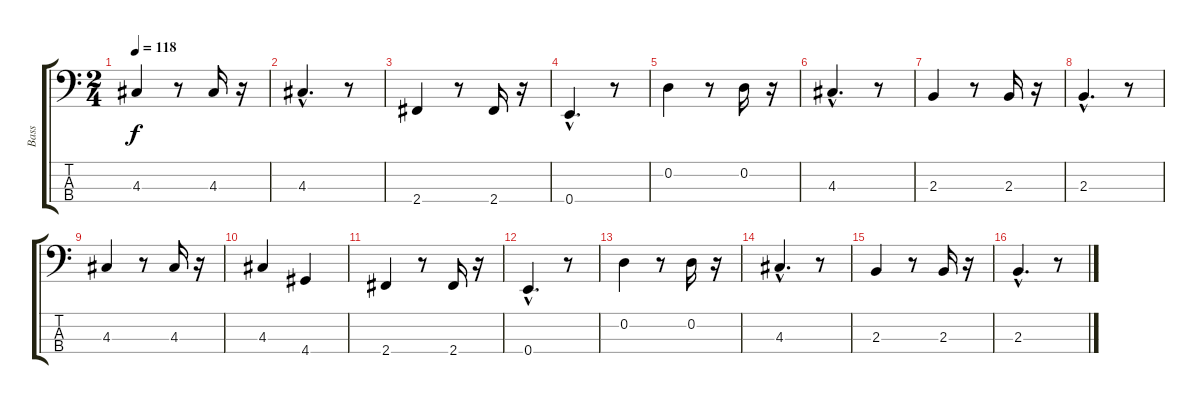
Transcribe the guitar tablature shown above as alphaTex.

\track ("Bass" "Bass") {instrument electricbassfinger}
\staff {score tabs}
\tuning (G2 D2 A1 E1) {hide}
\ts (2 4)
\tempo 118
\clef f4
\ks c
4.3.4{dy f} r.8 4.3.16 r.16 |
4.3{hac}.4{d} r.8 |
2.4.4 r.8 2.4.16 r.16 |
0.4{hac}.4{d} r.8 |
0.2.4 r.8 0.2.16 r.16 |
4.3{hac}.4{d} r.8 |
2.3.4 r.8 2.3.16 r.16 |
2.3{hac}.4{d} r.8 |
4.3.4 r.8 4.3.16 r.16 |
4.3.4 4.4.4 |
2.4.4 r.8 2.4.16 r.16 |
0.4{hac}.4{d} r.8 |
0.2.4 r.8 0.2.16 r.16 |
4.3{hac}.4{d} r.8 |
2.3.4 r.8 2.3.16 r.16 |
2.3{hac}.4{d} r.8
